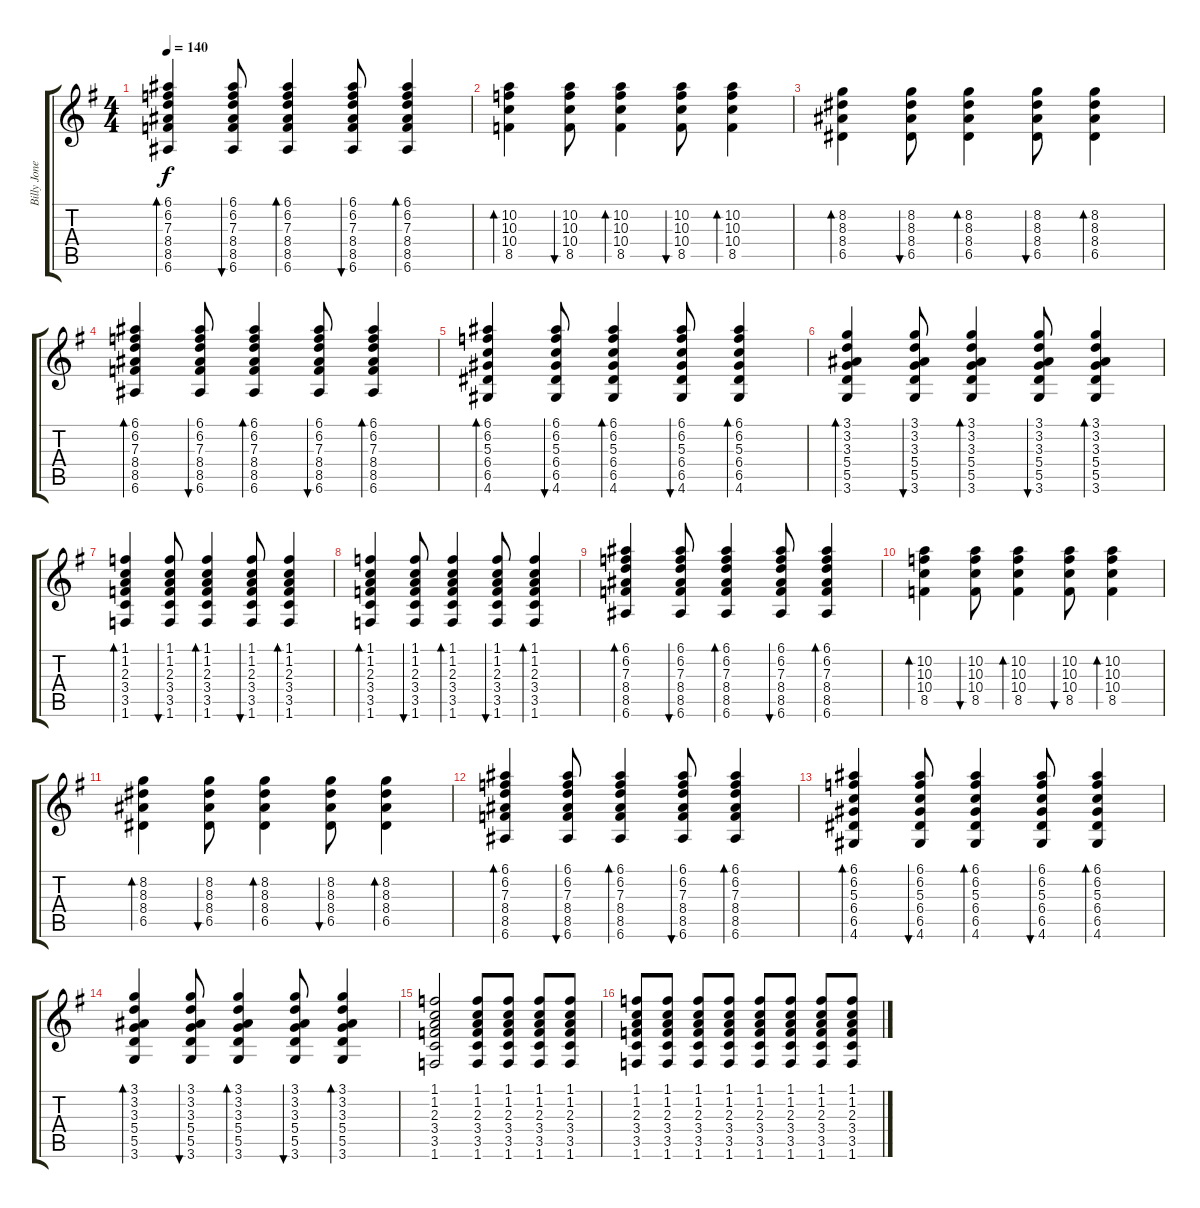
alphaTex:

\track ("Billy Jones Guitar" "Billy Jone") {instrument overdrivenguitar}
\staff {score tabs}
\tuning (E4 B3 G3 D3 A2 E2) {hide}
\ts (4 4)
\tempo 140
\clef g2
\ks g
(6.1 6.2 7.3 8.4 8.5 6.6).4{bd 60 dy f} (6.1 6.2 7.3 8.4 8.5 6.6).8{bu 60} (6.1 6.2 7.3 8.4 8.5 6.6).4{bd 60} (6.1 6.2 7.3 8.4 8.5 6.6).8{bu 60} (6.1 6.2 7.3 8.4 8.5 6.6).4{bd 60} |
(10.2 10.3 10.4 8.5).4{bd 30} (10.2 10.3 10.4 8.5).8{bu 60} (10.2 10.3 10.4 8.5).4{bd 60} (10.2 10.3 10.4 8.5).8{bu 60} (10.2 10.3 10.4 8.5).4{bd 60} |
(8.2 8.3 8.4 6.5).4{bd 60} (8.2 8.3 8.4 6.5).8{bu 60} (8.2 8.3 8.4 6.5).4{bd 60} (8.2 8.3 8.4 6.5).8{bu 60} (8.2 8.3 8.4 6.5).4{bd 60} |
(6.1 6.2 7.3 8.4 8.5 6.6).4{bd 60} (6.1 6.2 7.3 8.4 8.5 6.6).8{bu 60} (6.1 6.2 7.3 8.4 8.5 6.6).4{bd 60} (6.1 6.2 7.3 8.4 8.5 6.6).8{bu 60} (6.1 6.2 7.3 8.4 8.5 6.6).4{bd 60} |
(6.1 6.2 5.3 6.4 6.5 4.6).4{bd 60} (6.1 6.2 5.3 6.4 6.5 4.6).8{bu 60} (6.1 6.2 5.3 6.4 6.5 4.6).4{bd 60} (6.1 6.2 5.3 6.4 6.5 4.6).8{bu 60} (6.1 6.2 5.3 6.4 6.5 4.6).4{bd 60} |
(3.1 3.2 3.3 5.4 5.5 3.6).4{bd 60} (3.1 3.2 3.3 5.4 5.5 3.6).8{bu 60} (3.1 3.2 3.3 5.4 5.5 3.6).4{bd 60} (3.1 3.2 3.3 5.4 5.5 3.6).8{bu 60} (3.1 3.2 3.3 5.4 5.5 3.6).4{bd 60} |
(1.1 1.2 2.3 3.4 3.5 1.6).4{bd 60} (1.1 1.2 2.3 3.4 3.5 1.6).8{bu 60} (1.1 1.2 2.3 3.4 3.5 1.6).4{bd 60} (1.1 1.2 2.3 3.4 3.5 1.6).8{bu 60} (1.1 1.2 2.3 3.4 3.5 1.6).4{bd 60} |
(1.1 1.2 2.3 3.4 3.5 1.6).4{bd 60} (1.1 1.2 2.3 3.4 3.5 1.6).8{bu 60} (1.1 1.2 2.3 3.4 3.5 1.6).4{bd 60} (1.1 1.2 2.3 3.4 3.5 1.6).8{bu 60} (1.1 1.2 2.3 3.4 3.5 1.6).4{bd 60} |
(6.1 6.2 7.3 8.4 8.5 6.6).4{bd 60} (6.1 6.2 7.3 8.4 8.5 6.6).8{bu 60} (6.1 6.2 7.3 8.4 8.5 6.6).4{bd 60} (6.1 6.2 7.3 8.4 8.5 6.6).8{bu 60} (6.1 6.2 7.3 8.4 8.5 6.6).4{bd 60} |
(10.2 10.3 10.4 8.5).4{bd 30} (10.2 10.3 10.4 8.5).8{bu 60} (10.2 10.3 10.4 8.5).4{bd 60} (10.2 10.3 10.4 8.5).8{bu 60} (10.2 10.3 10.4 8.5).4{bd 60} |
(8.2 8.3 8.4 6.5).4{bd 60} (8.2 8.3 8.4 6.5).8{bu 60} (8.2 8.3 8.4 6.5).4{bd 60} (8.2 8.3 8.4 6.5).8{bu 60} (8.2 8.3 8.4 6.5).4{bd 60} |
(6.1 6.2 7.3 8.4 8.5 6.6).4{bd 60} (6.1 6.2 7.3 8.4 8.5 6.6).8{bu 60} (6.1 6.2 7.3 8.4 8.5 6.6).4{bd 60} (6.1 6.2 7.3 8.4 8.5 6.6).8{bu 60} (6.1 6.2 7.3 8.4 8.5 6.6).4{bd 60} |
(6.1 6.2 5.3 6.4 6.5 4.6).4{bd 60} (6.1 6.2 5.3 6.4 6.5 4.6).8{bu 60} (6.1 6.2 5.3 6.4 6.5 4.6).4{bd 60} (6.1 6.2 5.3 6.4 6.5 4.6).8{bu 60} (6.1 6.2 5.3 6.4 6.5 4.6).4{bd 60} |
(3.1 3.2 3.3 5.4 5.5 3.6).4{bd 60} (3.1 3.2 3.3 5.4 5.5 3.6).8{bu 60} (3.1 3.2 3.3 5.4 5.5 3.6).4{bd 60} (3.1 3.2 3.3 5.4 5.5 3.6).8{bu 60} (3.1 3.2 3.3 5.4 5.5 3.6).4{bd 60} |
(1.1 1.2 2.3 3.4 3.5 1.6).2{volume 10 instrument electricguitarclean} (1.1 1.2 2.3 3.4 3.5 1.6).8 (1.1 1.2 2.3 3.4 3.5 1.6).8 (1.1 1.2 2.3 3.4 3.5 1.6).8 (1.1 1.2 2.3 3.4 3.5 1.6).8 |
(1.1 1.2 2.3 3.4 3.5 1.6).8 (1.1 1.2 2.3 3.4 3.5 1.6).8 (1.1 1.2 2.3 3.4 3.5 1.6).8 (1.1 1.2 2.3 3.4 3.5 1.6).8 (1.1 1.2 2.3 3.4 3.5 1.6).8 (1.1 1.2 2.3 3.4 3.5 1.6).8 (1.1 1.2 2.3 3.4 3.5 1.6).8 (1.1 1.2 2.3 3.4 3.5 1.6).8
